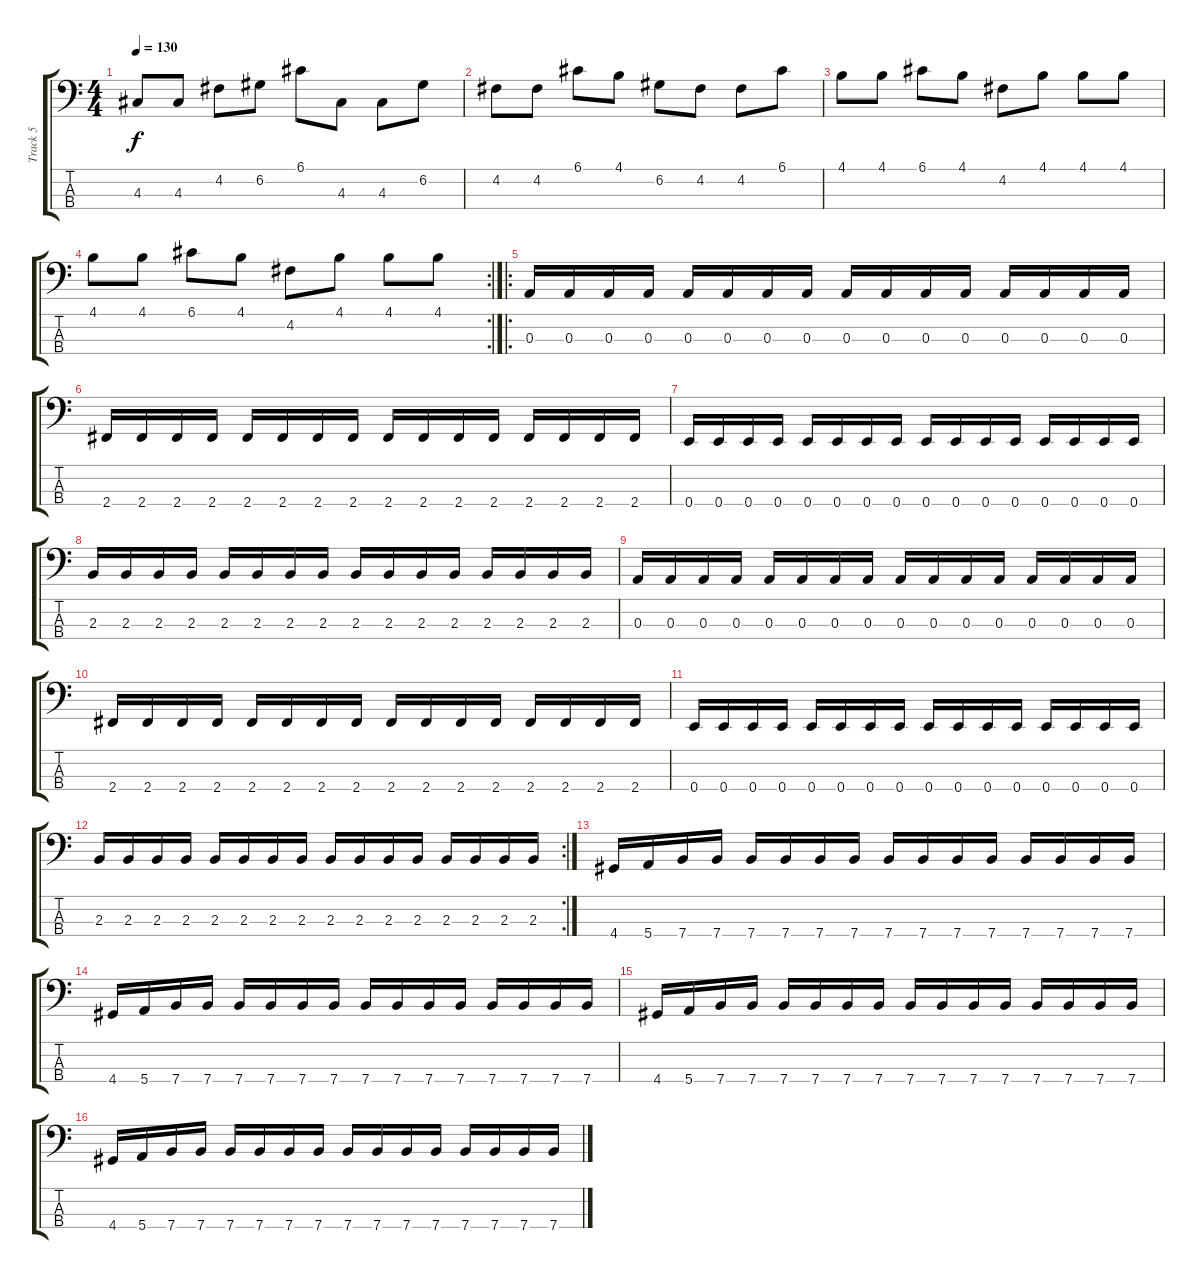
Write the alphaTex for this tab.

\track ("Track 5" "Track 5") {instrument electricbassfinger}
\staff {score tabs}
\tuning (G2 D2 A1 E1) {hide}
\ts (4 4)
\tempo 130
\clef f4
\ks c
4.3.8{dy f} 4.3.8 4.2.8 6.2.8 6.1.8 4.3.8 4.3.8 6.2.8 |
4.2.8 4.2.8 6.1.8 4.1.8 6.2.8 4.2.8 4.2.8 6.1.8 |
4.1.8 4.1.8 6.1.8 4.1.8 4.2.8 4.1.8 4.1.8 4.1.8 |
\rc 2
4.1.8 4.1.8 6.1.8 4.1.8 4.2.8 4.1.8 4.1.8 4.1.8 |
\ro
0.3.16 0.3.16 0.3.16 0.3.16 0.3.16 0.3.16 0.3.16 0.3.16 0.3.16 0.3.16 0.3.16 0.3.16 0.3.16 0.3.16 0.3.16 0.3.16 |
2.4.16 2.4.16 2.4.16 2.4.16 2.4.16 2.4.16 2.4.16 2.4.16 2.4.16 2.4.16 2.4.16 2.4.16 2.4.16 2.4.16 2.4.16 2.4.16 |
0.4.16 0.4.16 0.4.16 0.4.16 0.4.16 0.4.16 0.4.16 0.4.16 0.4.16 0.4.16 0.4.16 0.4.16 0.4.16 0.4.16 0.4.16 0.4.16 |
2.3.16 2.3.16 2.3.16 2.3.16 2.3.16 2.3.16 2.3.16 2.3.16 2.3.16 2.3.16 2.3.16 2.3.16 2.3.16 2.3.16 2.3.16 2.3.16 |
0.3.16 0.3.16 0.3.16 0.3.16 0.3.16 0.3.16 0.3.16 0.3.16 0.3.16 0.3.16 0.3.16 0.3.16 0.3.16 0.3.16 0.3.16 0.3.16 |
2.4.16 2.4.16 2.4.16 2.4.16 2.4.16 2.4.16 2.4.16 2.4.16 2.4.16 2.4.16 2.4.16 2.4.16 2.4.16 2.4.16 2.4.16 2.4.16 |
0.4.16 0.4.16 0.4.16 0.4.16 0.4.16 0.4.16 0.4.16 0.4.16 0.4.16 0.4.16 0.4.16 0.4.16 0.4.16 0.4.16 0.4.16 0.4.16 |
\rc 2
2.3.16 2.3.16 2.3.16 2.3.16 2.3.16 2.3.16 2.3.16 2.3.16 2.3.16 2.3.16 2.3.16 2.3.16 2.3.16 2.3.16 2.3.16 2.3.16 |
4.4.16 5.4.16 7.4.16 7.4.16 7.4.16 7.4.16 7.4.16 7.4.16 7.4.16 7.4.16 7.4.16 7.4.16 7.4.16 7.4.16 7.4.16 7.4.16 |
4.4.16 5.4.16 7.4.16 7.4.16 7.4.16 7.4.16 7.4.16 7.4.16 7.4.16 7.4.16 7.4.16 7.4.16 7.4.16 7.4.16 7.4.16 7.4.16 |
4.4.16 5.4.16 7.4.16 7.4.16 7.4.16 7.4.16 7.4.16 7.4.16 7.4.16 7.4.16 7.4.16 7.4.16 7.4.16 7.4.16 7.4.16 7.4.16 |
4.4.16 5.4.16 7.4.16 7.4.16 7.4.16 7.4.16 7.4.16 7.4.16 7.4.16 7.4.16 7.4.16 7.4.16 7.4.16 7.4.16 7.4.16 7.4.16
